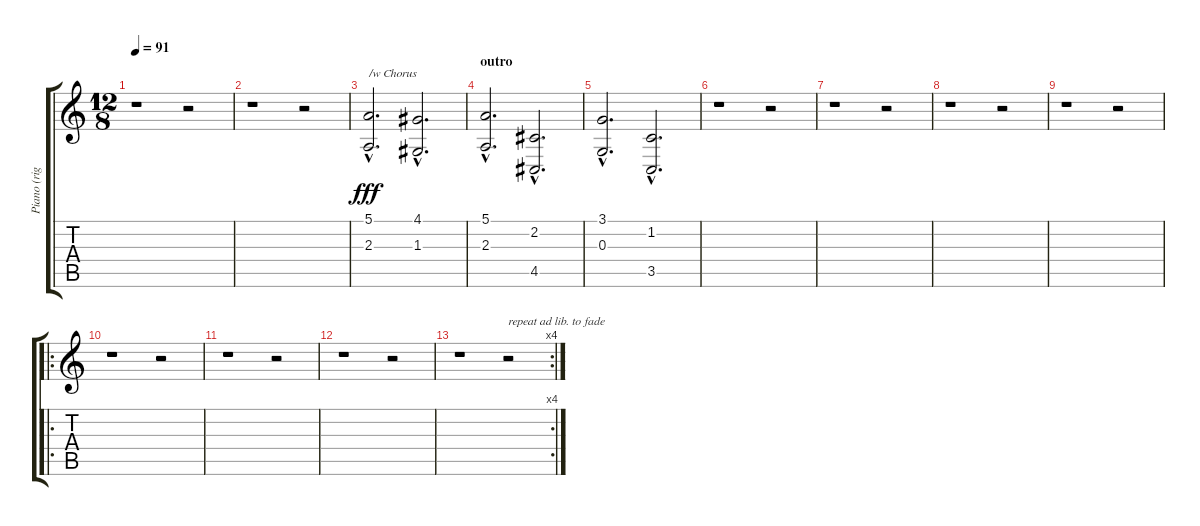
\track ("Piano (right hand)" "Piano (rig") {instrument acousticgrandpiano}
\staff {score tabs}
\tuning (E4 B3 G3 D3 A2 E2) {hide}
\ts (12 8)
\tempo 91
\clef g2
\ks c
r.1{dy fff} r.2 |
r.1 r.2 |
(5.1{hac} 2.3{hac}).2{d txt "/w Chorus"} (4.1{hac} 1.3{hac}).2{d} |
\section ("" "outro")
(5.1{hac} 2.3{hac}).2{d} (2.2{hac} 4.5{hac}).2{d} |
(3.1{hac} 0.3{hac}).2{d} (1.2{hac} 3.5{hac}).2{d} |
r.1 r.2 |
r.1 r.2 |
r.1 r.2 |
r.1 r.2 |
\ro
r.1 r.2 |
r.1 r.2 |
r.1 r.2 |
\rc 4
r.1 r.2{txt "repeat ad lib. to fade"}
